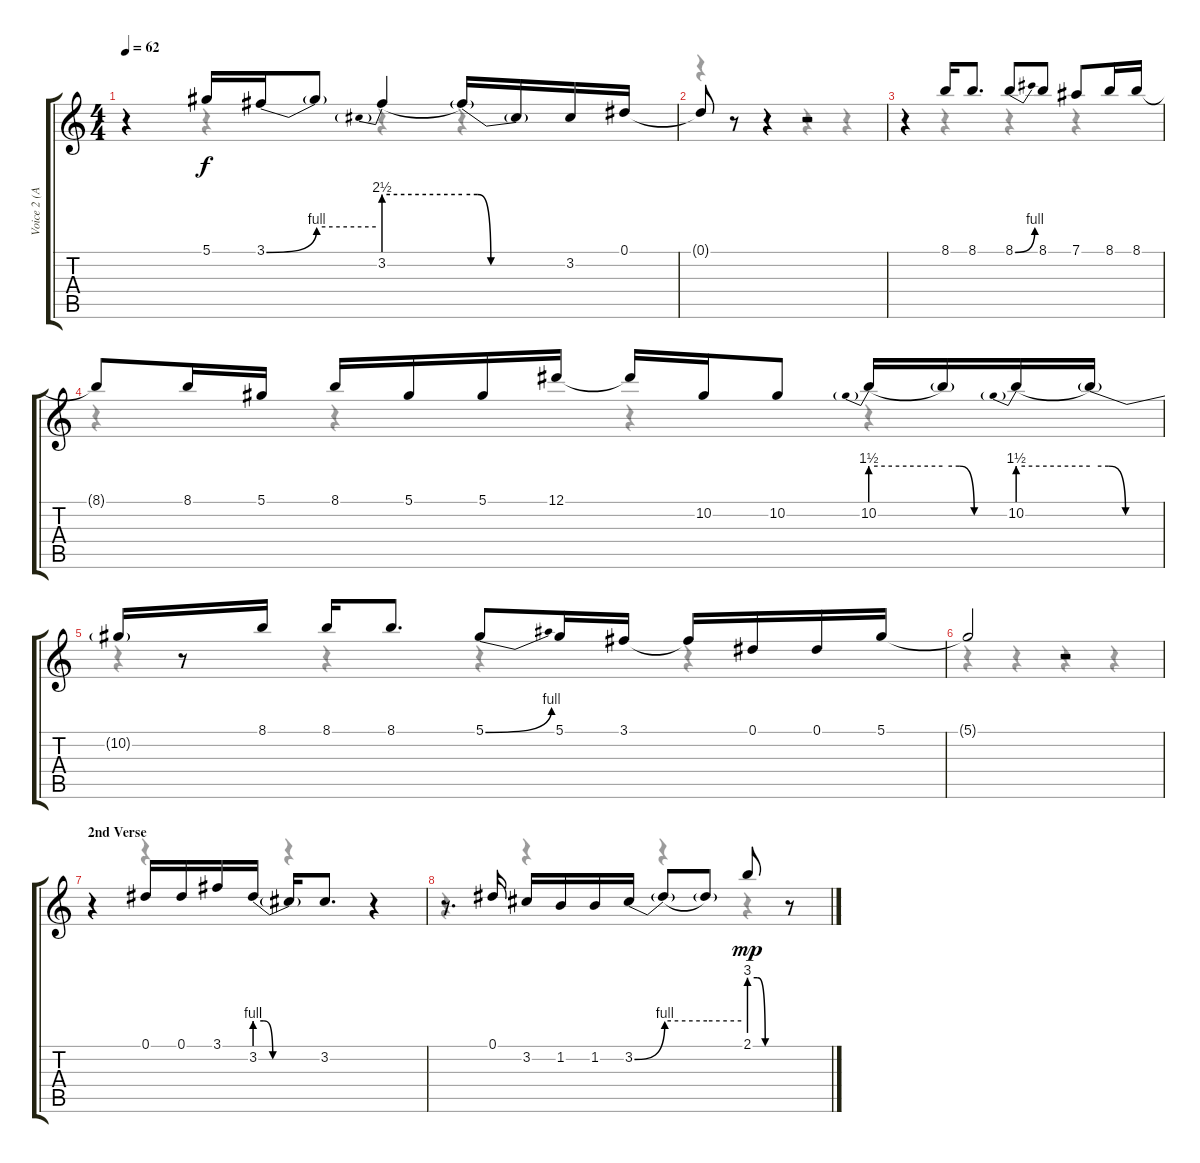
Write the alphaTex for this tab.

\track ("Voice 2 (Axl)" "Voice 2 (A") {instrument electricbasspick}
\staff {score tabs}
\tuning (Eb4 Bb3 Gb3 Db3 Ab2 Eb2) {hide}
\voice
\ts (4 4)
\tempo 62
\clef g2
\ks c
r.4{dy f} 5.1.16 3.1{be (bend 0 0 60 4)}.16 3.1{be (hold 0 4 60 4) t}.8 3.2{be (prebend 0 10 60 10)}.4 3.2{be (custom 0 10 15 10 30 0 60 0) t}.16 3.2{be (hold 0 0 60 0) t}.16 3.2.16 0.1.16 |
0.1{t}.8 r.8 r.4 r.2 |
r.4 8.1.16 8.1.8{d} 8.1{be (bend 0 0 60 4)}.8 8.1.8 7.1.8 8.1.16 8.1.16 |
8.1{t}.8 8.1.16 5.1.16 8.1.16 5.1.16 5.1.16 12.1.16 12.1{t}.16 10.2.16 10.2.8 10.2{be (prebend 0 6 60 6)}.16 10.2{be (custom 0 6 15 6 30 0 60 0) t}.16 10.2{be (prebend 0 6 60 6)}.16 10.2{be (custom 0 6 15 6 30 0 60 0) t}.16 |
10.2{be (hold 0 0 60 0) t}.16 r.8 8.1.16 8.1.16 8.1.8{d} 5.1{be (bend 0 0 60 4)}.8 5.1.16 3.1.16 3.1{t}.16 0.1.16 0.1.16 5.1.16 |
5.1{t}.2 r.2 |
\section ("" "2nd Verse")
r.4 0.1.16 0.1.16 3.1.16 3.2{be (custom 0 4 15 4 30 0 60 0)}.16 3.2{be (hold 0 0 60 0) t}.16 3.2.8{d} r.4 |
r.8{d} 0.1.16 3.2.16 1.2.16 1.2.16 3.2{be (bend 0 0 60 4)}.16 3.2{be (hold 0 4 60 4) t}.8 3.2{be (hold 0 4 60 4) t}.8 2.1{be (custom 0 12 15 12 30 0 60 0)}.8{dy mp} r.8
\voice
\clef g2
\ottava regular
\simile none
\ks c
r.4{dy f} r.4 r.4 r.4 |
r.4 r.4 r.4 r.4 |
r.4 r.4 r.4 r.4 |
r.4 r.4 r.4 r.4 |
r.4 r.4 r.4 r.4 |
r.4 r.4 r.4 r.4 |
r.4 r.4 r.4 r.4 |
r.4 r.4 r.4 r.4
